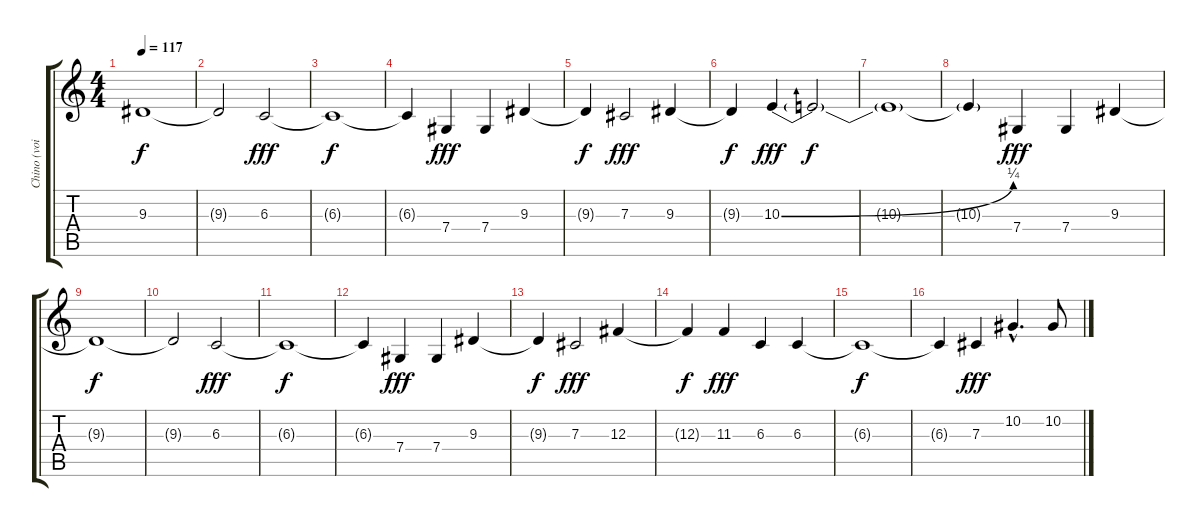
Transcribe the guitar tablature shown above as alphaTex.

\track ("Chino (voice)" "Chino (voi") {instrument sopranosax}
\staff {score tabs}
\tuning (Eb4 Bb3 Gb3 Db3 Ab2 Db2) {hide}
\ts (4 4)
\tempo 117
\clef g2
\ks c
9.3{t}.1{dy f} |
9.3{t}.2 6.3.2{dy fff} |
6.3{t}.1{dy f} |
6.3{t}.4 7.4.4{dy fff} 7.4.4 9.3.4 |
9.3{t}.4{dy f} 7.3.2{dy fff} 9.3.4 |
9.3{t}.4{dy f} 10.3{be (bend 0 0 60 1)}.4{dy fff} 10.3{t}.2{dy f} |
10.3{t}.1 |
10.3{t}.4 7.4.4{dy fff} 7.4.4 9.3.4 |
9.3{t}.1{dy f} |
9.3{t}.2 6.3.2{dy fff} |
6.3{t}.1{dy f} |
6.3{t}.4 7.4.4{dy fff} 7.4.4 9.3.4 |
9.3{t}.4{dy f} 7.3.2{dy fff} 12.3.4 |
12.3{t}.4{dy f} 11.3.4{dy fff} 6.3.4 6.3.4 |
6.3{t}.1{dy f} |
6.3{t}.4 7.3.4{dy fff} 10.2{hac}.4{d} 10.2.8
